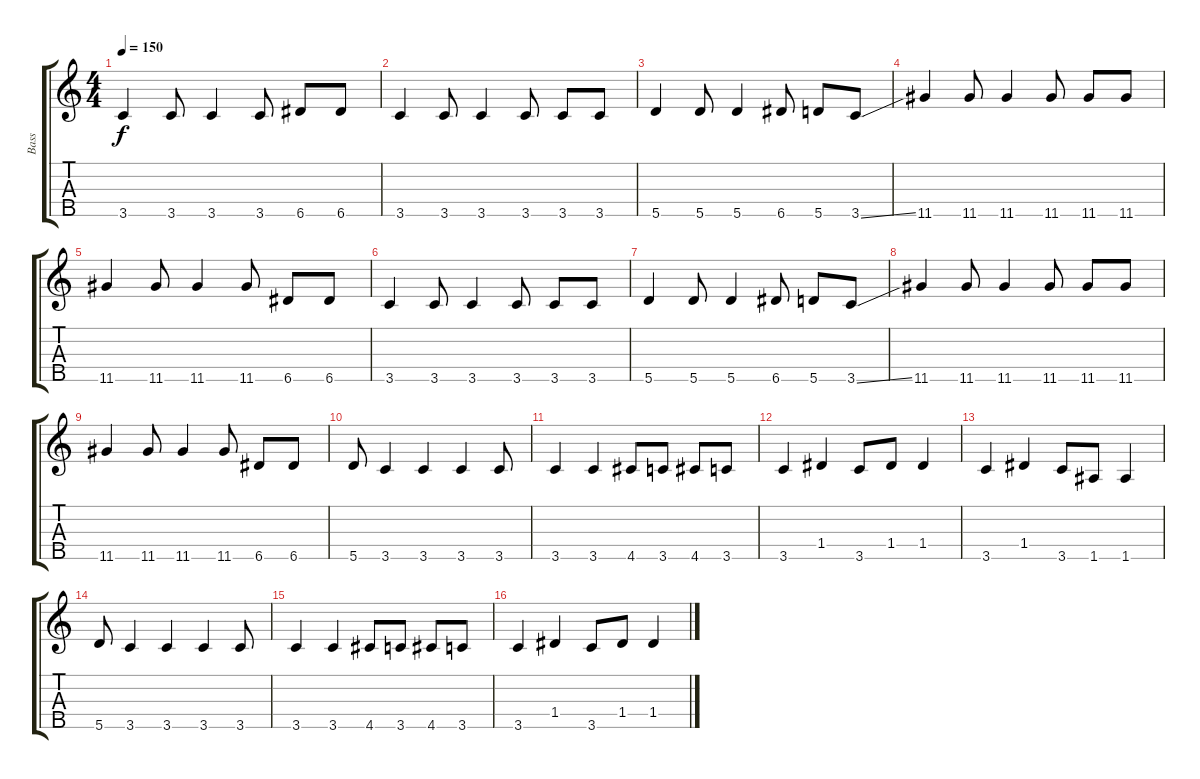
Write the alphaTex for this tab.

\track ("Bass " "Bass ") {instrument electricbassfinger}
\staff {score tabs}
\tuning (E4 B3 G3 D3 A2) {hide}
\ts (4 4)
\tempo 150
\clef g2
\ks c
3.5.4{dy f} 3.5.8 3.5.4 3.5.8 6.5.8 6.5.8 |
3.5.4 3.5.8 3.5.4 3.5.8 3.5.8 3.5.8 |
5.5.4 5.5.8 5.5.4 6.5.8 5.5.8 3.5{ss}.8 |
11.5.4 11.5.8 11.5.4 11.5.8 11.5.8 11.5.8 |
11.5.4 11.5.8 11.5.4 11.5.8 6.5.8 6.5.8 |
3.5.4 3.5.8 3.5.4 3.5.8 3.5.8 3.5.8 |
5.5.4 5.5.8 5.5.4 6.5.8 5.5.8 3.5{ss}.8 |
11.5.4 11.5.8 11.5.4 11.5.8 11.5.8 11.5.8 |
11.5.4 11.5.8 11.5.4 11.5.8 6.5.8 6.5.8 |
5.5.8 3.5.4 3.5.4 3.5.4 3.5.8 |
3.5.4 3.5.4 4.5.8 3.5.8 4.5.8 3.5.8 |
3.5.4 1.4.4 3.5.8 1.4.8 1.4.4 |
3.5.4 1.4.4 3.5.8 1.5.8 1.5.4 |
5.5.8 3.5.4 3.5.4 3.5.4 3.5.8 |
3.5.4 3.5.4 4.5.8 3.5.8 4.5.8 3.5.8 |
3.5.4 1.4.4 3.5.8 1.4.8 1.4.4
